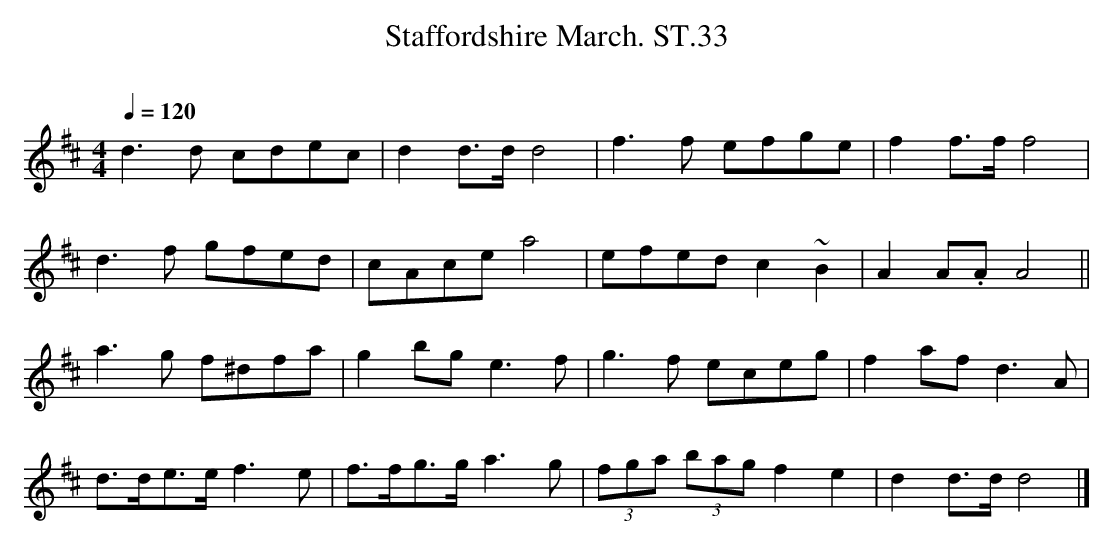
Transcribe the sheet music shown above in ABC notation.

X:1
T:Staffordshire March. ST.33
M:4/4
L:1/8
Q:1/4=120
O:
K:D
d3d cdec|d2d>dd4|f3f efge|f2f>ff4|
d3f gfed|cAcea4|efedc2~B2|A2A.AA4||
a3g f^dfa|g2bge3f|g3f eceg|f2afd3A|
d>de>ef3e|f>fg>ga3g|(3fga (3bag f2e2|d2d>dd4|]
